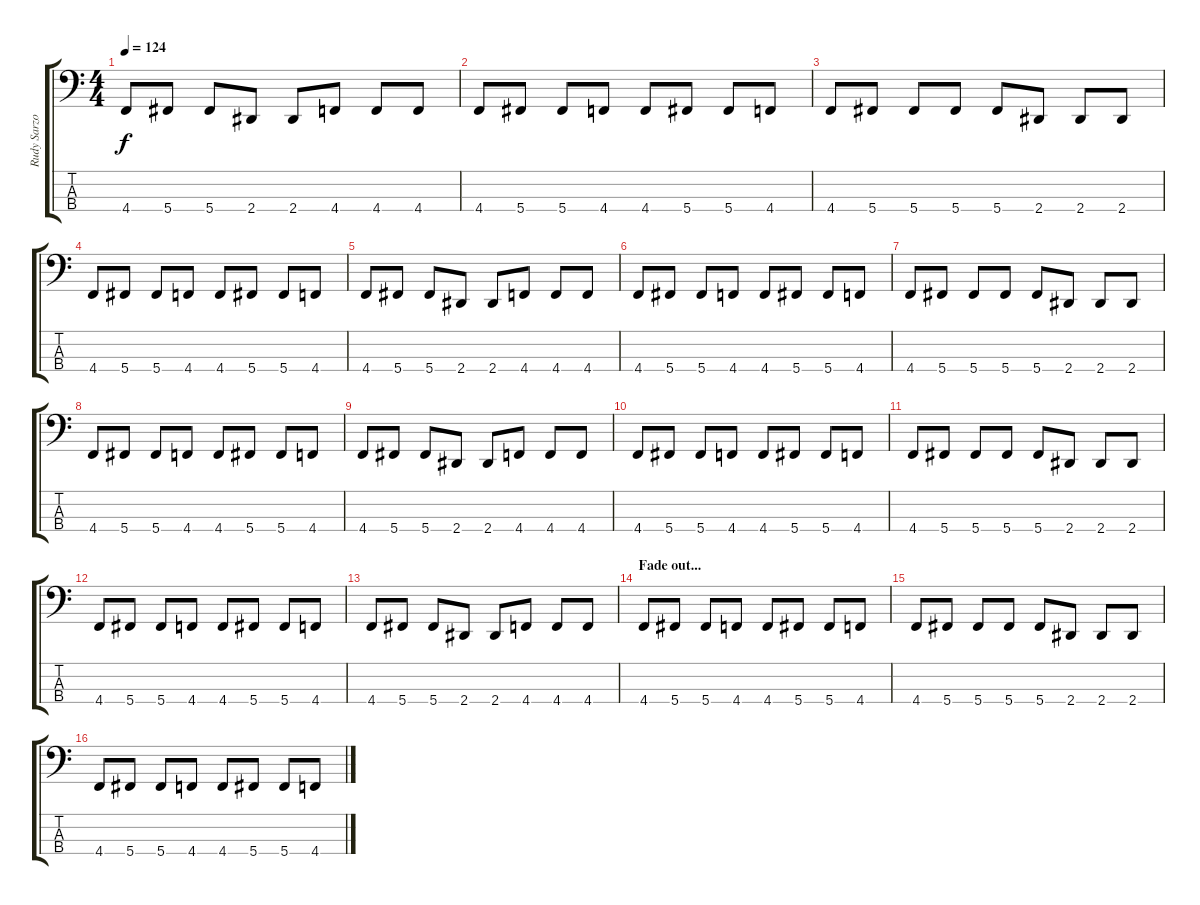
\track ("Rudy Sarzo" "Rudy Sarzo") {instrument electricbassfinger}
\staff {score tabs}
\tuning (Gb2 Db2 Ab1 Db1) {hide}
\ts (4 4)
\tempo 124
\clef f4
\ks c
4.4.8{dy f} 5.4.8 5.4.8 2.4.8 2.4.8 4.4.8 4.4.8 4.4.8 |
4.4.8 5.4.8 5.4.8 4.4.8 4.4.8 5.4.8 5.4.8 4.4.8 |
4.4.8 5.4.8 5.4.8 5.4.8 5.4.8 2.4.8 2.4.8 2.4.8 |
4.4.8 5.4.8 5.4.8 4.4.8 4.4.8 5.4.8 5.4.8 4.4.8 |
4.4.8 5.4.8 5.4.8 2.4.8 2.4.8 4.4.8 4.4.8 4.4.8 |
4.4.8 5.4.8 5.4.8 4.4.8 4.4.8 5.4.8 5.4.8 4.4.8 |
4.4.8 5.4.8 5.4.8 5.4.8 5.4.8 2.4.8 2.4.8 2.4.8 |
4.4.8 5.4.8 5.4.8 4.4.8 4.4.8 5.4.8 5.4.8 4.4.8 |
4.4.8 5.4.8 5.4.8 2.4.8 2.4.8 4.4.8 4.4.8 4.4.8 |
4.4.8 5.4.8 5.4.8 4.4.8 4.4.8 5.4.8 5.4.8 4.4.8 |
4.4.8 5.4.8 5.4.8 5.4.8 5.4.8 2.4.8 2.4.8 2.4.8 |
4.4.8 5.4.8 5.4.8 4.4.8 4.4.8 5.4.8 5.4.8 4.4.8 |
4.4.8 5.4.8 5.4.8 2.4.8 2.4.8 4.4.8 4.4.8 4.4.8 |
\section ("" "Fade out...")
4.4.8 5.4.8 5.4.8 4.4.8 4.4.8 5.4.8 5.4.8 4.4.8 |
4.4.8 5.4.8 5.4.8 5.4.8 5.4.8 2.4.8 2.4.8 2.4.8 |
4.4.8 5.4.8 5.4.8 4.4.8 4.4.8 5.4.8 5.4.8 4.4.8
